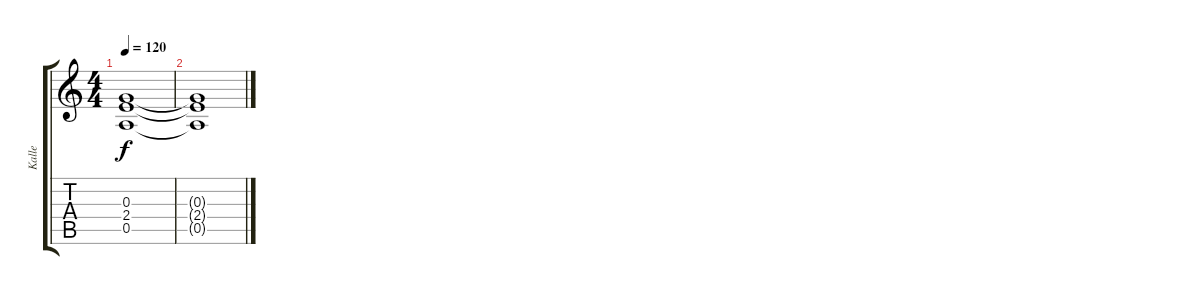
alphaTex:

\track ("Kalle" "Kalle") {instrument distortionguitar}
\staff {score tabs}
\tuning (E4 B3 G3 D3 A2 E2) {hide}
\ts (4 4)
\tempo 120
\clef g2
\ks c
(0.3 2.4 0.5).1{dy f} |
(0.3{t} 2.4{t} 0.5{t}).1
